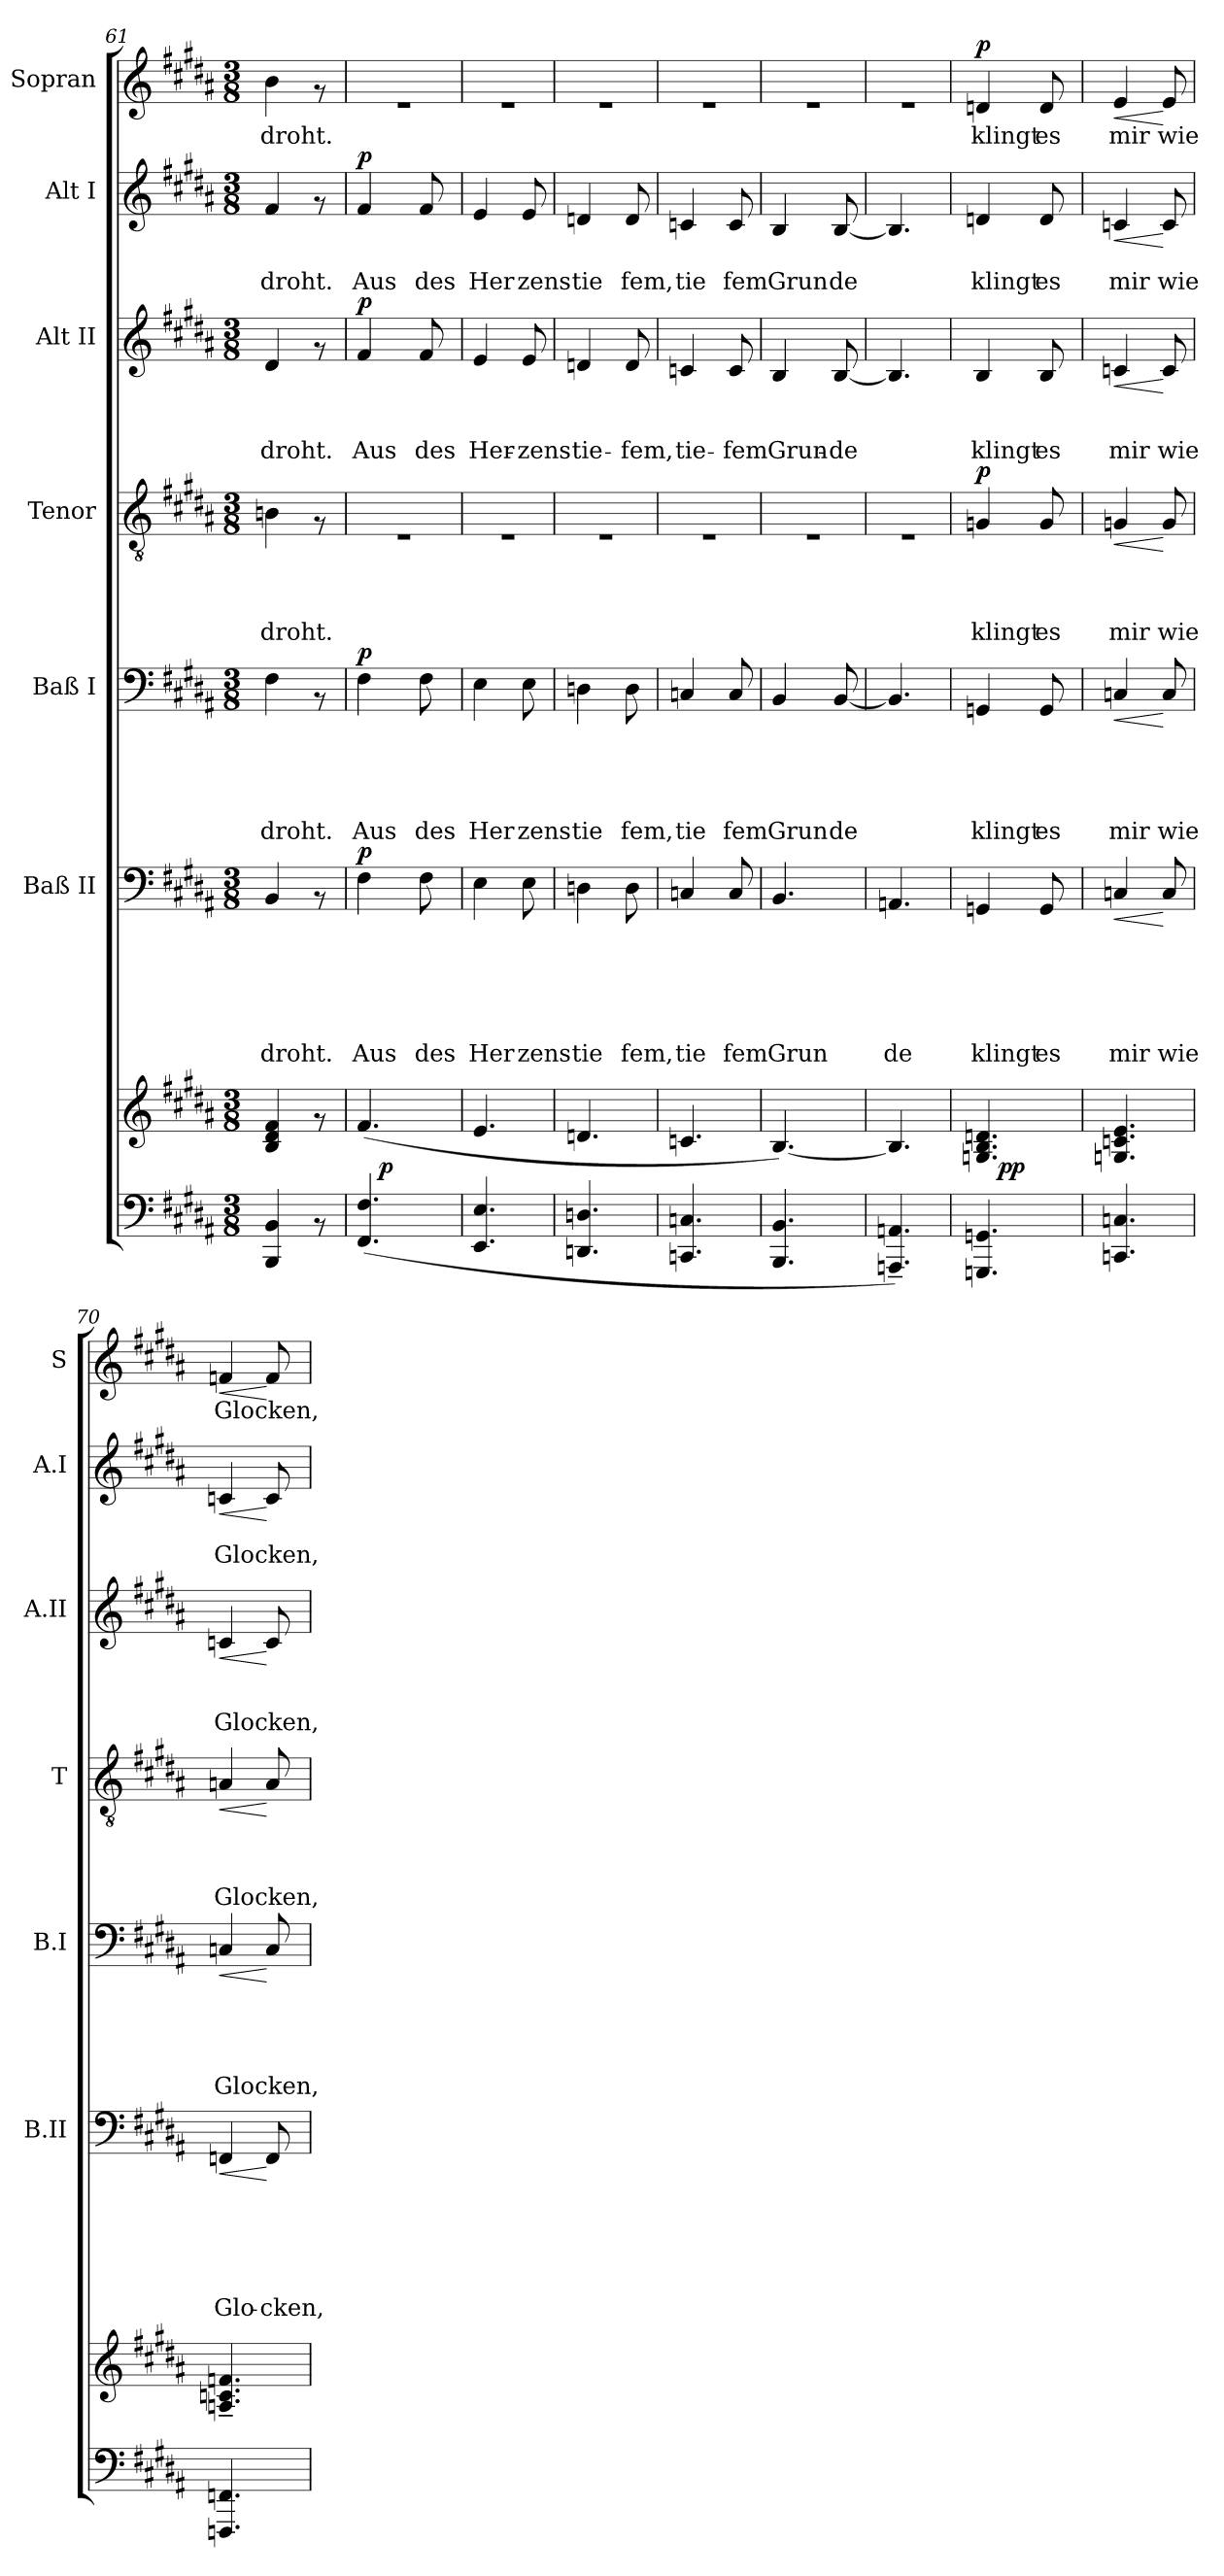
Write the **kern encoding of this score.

**kern	**kern	**dynam	**kern	**text	**text	**text	**text	**text	**text	**dynam	**kern	**text	**text	**text	**text	**text	**dynam	**kern	**text	**text	**text	**text	**dynam	**kern	**text	**text	**text	**dynam	**kern	**text	**text	**dynam	**kern	**text	**dynam
*part8	*part7	*part7	*part6	*part6	*part6	*part6	*part6	*part6	*part6	*part6	*part5	*part5	*part5	*part5	*part5	*part5	*part5	*part4	*part4	*part4	*part4	*part4	*part4	*part3	*part3	*part3	*part3	*part3	*part2	*part2	*part2	*part2	*part1	*part1	*part1
*staff8	*staff7	*staff7	*staff6	*staff6	*staff6	*staff6	*staff6	*staff6	*staff6	*staff6	*staff5	*staff5	*staff5	*staff5	*staff5	*staff5	*staff5	*staff4	*staff4	*staff4	*staff4	*staff4	*staff4	*staff3	*staff3	*staff3	*staff3	*staff3	*staff2	*staff2	*staff2	*staff2	*staff1	*staff1	*staff1
*	*	*	*I"Baß II	*	*	*	*	*	*	*	*I"Baß I	*	*	*	*	*	*	*I"Tenor	*	*	*	*	*	*I"Alt II	*	*	*	*	*I"Alt I	*	*	*	*I"Sopran	*	*
*	*	*	*I'B.II	*	*	*	*	*	*	*	*I'B.I	*	*	*	*	*	*	*I'T	*	*	*	*	*	*I'A.II	*	*	*	*	*I'A.I	*	*	*	*I'S	*	*
*clefF4	*clefG2	*	*clefF4	*	*	*	*	*	*	*	*clefF4	*	*	*	*	*	*	*clefGv2	*	*	*	*	*	*clefG2	*	*	*	*	*clefG2	*	*	*	*clefG2	*	*
*k[f#c#g#d#a#]	*k[f#c#g#d#a#]	*	*k[f#c#g#d#a#]	*	*	*	*	*	*	*	*k[f#c#g#d#a#]	*	*	*	*	*	*	*k[f#c#g#d#a#]	*	*	*	*	*	*k[f#c#g#d#a#]	*	*	*	*	*k[f#c#g#d#a#]	*	*	*	*k[f#c#g#d#a#]	*	*
*B:	*B:	*	*B:	*	*	*	*	*	*	*	*B:	*	*	*	*	*	*	*B:	*	*	*	*	*	*B:	*	*	*	*	*B:	*	*	*	*B:	*	*
*M3/8	*M3/8	*	*M3/8	*	*	*	*	*	*	*	*M3/8	*	*	*	*	*	*	*M3/8	*	*	*	*	*	*M3/8	*	*	*	*	*M3/8	*	*	*	*M3/8	*	*
=61	=61	=61	=61	=61	=61	=61	=61	=61	=61	=61	=61	=61	=61	=61	=61	=61	=61	=61	=61	=61	=61	=61	=61	=61	=61	=61	=61	=61	=61	=61	=61	=61	=61	=61	=61
!	!	!	!	!	!	!	!	!	!LO:LY:b:rj	!	!	!	!	!	!	!LO:LY:b:rj	!	!	!	!	!	!LO:LY:b:rj	!	!	!	!	!LO:LY:b:rj	!	!	!	!LO:LY:b:rj	!	!	!LO:LY:b:rj	!
4BBB/ 4BB/	4B/ 4d#/ 4f#/	.	4BB/	.	.	.	.	.	droht.	.	4F#\	.	.	.	.	droht.	.	4Bn\	.	.	.	droht.	.	4d#/	.	.	droht.	.	4f#/	.	droht.	.	4b\	droht.	.
8rAA	8rf	.	8rAA	.	.	.	.	.	.	.	8rAA	.	.	.	.	.	.	8rF	.	.	.	.	.	8rf	.	.	.	.	8rf	.	.	.	8rf	.	.
!!LO:PB:g=z
=62!	=62!	=62!	=62!	=62!	=62!	=62!	=62!	=62!	=62!	=62!	=62!	=62!	=62!	=62!	=62!	=62!	=62!	=62!	=62!	=62!	=62!	=62!	=62!	=62!	=62!	=62!	=62!	=62!	=62!	=62!	=62!	=62!	=62!	=62!	=62!
!	!	!	!	!	!	!	!	!	!LO:LY:b:rj	!LO:DY:a	!	!	!	!	!	!LO:LY:b:rj	!LO:DY:a	!	!	!	!	!	!	!	!	!	!LO:LY:b:rj	!LO:DY:a	!	!	!LO:LY:b:rj	!LO:DY:a	!	!	!
*	*^	*	*	*	*	*	*	*	*	*	*	*	*	*	*	*	*	*	*	*	*	*	*	*	*	*	*	*	*	*	*	*	*	*	*
(<4.FF#/ 4.F#/	(<4.f#/	16ryy	.	4F#\	.	.	.	.	.	Aus	p	4F#\	.	.	.	.	Aus	p	4.rE	.	.	.	.	.	4f#/	.	.	Aus	p	4f#/	.	Aus	p	4.re	.	.
!	!	!	!LO:DY:b	!	!	!	!	!	!	!	!	!	!	!	!	!	!	!	!	!	!	!	!	!	!	!	!	!	!	!	!	!	!	!	!	!
.	.	4ryy	p	.	.	.	.	.	.	.	.	.	.	.	.	.	.	.	.	.	.	.	.	.	.	.	.	.	.	.	.	.	.	.	.	.
!	!	!	!	!	!	!	!	!	!	!LO:LY:b:rj	!	!	!	!	!	!	!LO:LY:b:rj	!	!	!	!	!	!	!	!	!	!	!LO:LY:b:rj	!	!	!	!LO:LY:b:rj	!	!	!	!
.	.	.	.	8F#\	.	.	.	.	.	des	.	8F#\	.	.	.	.	des	.	.	.	.	.	.	.	8f#/	.	.	des	.	8f#/	.	des	.	.	.	.
.	.	16ryy	.	.	.	.	.	.	.	.	.	.	.	.	.	.	.	.	.	.	.	.	.	.	.	.	.	.	.	.	.	.	.	.	.	.
=63!	=63!	=63!	=63!	=63!	=63!	=63!	=63!	=63!	=63!	=63!	=63!	=63!	=63!	=63!	=63!	=63!	=63!	=63!	=63!	=63!	=63!	=63!	=63!	=63!	=63!	=63!	=63!	=63!	=63!	=63!	=63!	=63!	=63!	=63!	=63!	=63!
!	!	!	!	!	!	!	!	!	!	!LO:LY:b:rj	!	!	!	!	!	!	!LO:LY:b:rj	!	!	!	!	!	!	!	!	!	!	!LO:LY:b:rj	!	!	!	!LO:LY:b:rj	!	!	!	!
*	*v	*v	*	*	*	*	*	*	*	*	*	*	*	*	*	*	*	*	*	*	*	*	*	*	*	*	*	*	*	*	*	*	*	*	*	*
4.EE/ 4.E/	4.e/	.	4E\	.	.	.	.	.	Her	.	4E\	.	.	.	.	Her	.	4.rE	.	.	.	.	.	4e/	.	.	Her-	.	4e/	.	Her	.	4.re	.	.
!	!	!	!	!	!	!	!	!	!LO:LY:b:rj	!	!	!	!	!	!	!LO:LY:b:rj	!	!	!	!	!	!	!	!	!	!	!LO:LY:b:rj	!	!	!	!LO:LY:b:rj	!	!	!	!
.	.	.	8E\	.	.	.	.	.	zens	.	8E\	.	.	.	.	zens	.	.	.	.	.	.	.	8e/	.	.	-zens	.	8e/	.	zens	.	.	.	.
=64!	=64!	=64!	=64!	=64!	=64!	=64!	=64!	=64!	=64!	=64!	=64!	=64!	=64!	=64!	=64!	=64!	=64!	=64!	=64!	=64!	=64!	=64!	=64!	=64!	=64!	=64!	=64!	=64!	=64!	=64!	=64!	=64!	=64!	=64!	=64!
!	!	!	!	!	!	!	!	!	!LO:LY:b:rj	!	!	!	!	!	!	!LO:LY:b:rj	!	!	!	!	!	!	!	!	!	!	!LO:LY:b:rj	!	!	!	!LO:LY:b:rj	!	!	!	!
4.DDn/ 4.Dn/	4.dn/	.	4Dn\	.	.	.	.	.	tie	.	4Dn\	.	.	.	.	tie	.	4.rE	.	.	.	.	.	4dn/	.	.	tie-	.	4dn/	.	tie	.	4.re	.	.
!	!	!	!	!	!	!	!	!	!LO:LY:b:rj	!	!	!	!	!	!	!LO:LY:b:rj	!	!	!	!	!	!	!	!	!	!	!LO:LY:b:rj	!	!	!	!LO:LY:b:rj	!	!	!	!
.	.	.	8D\	.	.	.	.	.	fem,	.	8D\	.	.	.	.	fem,	.	.	.	.	.	.	.	8d/	.	.	-fem,	.	8d/	.	fem,	.	.	.	.
=65!	=65!	=65!	=65!	=65!	=65!	=65!	=65!	=65!	=65!	=65!	=65!	=65!	=65!	=65!	=65!	=65!	=65!	=65!	=65!	=65!	=65!	=65!	=65!	=65!	=65!	=65!	=65!	=65!	=65!	=65!	=65!	=65!	=65!	=65!	=65!
!	!	!	!	!	!	!	!	!	!LO:LY:b:rj	!	!	!	!	!	!	!LO:LY:b:rj	!	!	!	!	!	!	!	!	!	!	!LO:LY:b:rj	!	!	!	!LO:LY:b:rj	!	!	!	!
4.CCn/ 4.Cn/	4.cn/	.	4Cn/	.	.	.	.	.	tie	.	4Cn/	.	.	.	.	tie	.	4.rE	.	.	.	.	.	4cn/	.	.	tie-	.	4cn/	.	tie	.	4.re	.	.
!	!	!	!	!	!	!	!	!	!LO:LY:b:rj	!	!	!	!	!	!	!LO:LY:b:rj	!	!	!	!	!	!	!	!	!	!	!LO:LY:b:rj	!	!	!	!LO:LY:b:rj	!	!	!	!
.	.	.	8C/	.	.	.	.	.	fem	.	8C/	.	.	.	.	fem	.	.	.	.	.	.	.	8c/	.	.	-fem	.	8c/	.	fem	.	.	.	.
=66!	=66!	=66!	=66!	=66!	=66!	=66!	=66!	=66!	=66!	=66!	=66!	=66!	=66!	=66!	=66!	=66!	=66!	=66!	=66!	=66!	=66!	=66!	=66!	=66!	=66!	=66!	=66!	=66!	=66!	=66!	=66!	=66!	=66!	=66!	=66!
!	!	!	!	!	!	!	!	!	!LO:LY:b:rj	!	!	!	!	!	!	!LO:LY:b:rj	!	!	!	!	!	!	!	!	!	!	!LO:LY:b:rj	!	!	!	!LO:LY:b:rj	!	!	!	!
4.BBB/ 4.BB/	[<4.B/)	.	4.BB/	.	.	.	.	.	Grun	.	4BB/	.	.	.	.	Grun	.	4.rE	.	.	.	.	.	4B/	.	.	Grun-	.	4B/	.	Grun	.	4.re	.	.
!	!	!	!	!	!	!	!	!	!	!	!	!	!	!	!	!LO:LY:b:rj	!	!	!	!	!	!	!	!	!	!	!LO:LY:b:rj	!	!	!	!LO:LY:b:rj	!	!	!	!
.	.	.	.	.	.	.	.	.	.	.	[<8BB/	.	.	.	.	de	.	.	.	.	.	.	.	[<8B/	.	.	-de	.	[<8B/	.	de	.	.	.	.
=67!	=67!	=67!	=67!	=67!	=67!	=67!	=67!	=67!	=67!	=67!	=67!	=67!	=67!	=67!	=67!	=67!	=67!	=67!	=67!	=67!	=67!	=67!	=67!	=67!	=67!	=67!	=67!	=67!	=67!	=67!	=67!	=67!	=67!	=67!	=67!
!	!	!	!	!	!	!	!	!	!LO:LY:b:rj	!	!	!	!	!	!	!	!	!	!	!	!	!	!	!	!	!	!	!	!	!	!	!	!	!	!
4.AAAn/~< 4.AAn/~<)	4.B/]	.	4.AAn/	.	.	.	.	.	de	.	4.BB/]	.	.	.	.	.	.	4.rE	.	.	.	.	.	4.B/]	.	.	.	.	4.B/]	.	.	.	4.re	.	.
=68!	=68!	=68!	=68!	=68!	=68!	=68!	=68!	=68!	=68!	=68!	=68!	=68!	=68!	=68!	=68!	=68!	=68!	=68!	=68!	=68!	=68!	=68!	=68!	=68!	=68!	=68!	=68!	=68!	=68!	=68!	=68!	=68!	=68!	=68!	=68!
!	!	!	!	!	!	!	!	!	!LO:LY:b:rj	!	!	!	!	!	!	!LO:LY:b:rj	!	!	!	!	!	!LO:LY:b:rj	!LO:DY:a	!	!	!	!LO:LY:b:rj	!	!	!	!LO:LY:b:rj	!	!	!LO:LY:b:rj	!LO:DY:a
*	*^	*	*	*	*	*	*	*	*	*	*	*	*	*	*	*	*	*	*	*	*	*	*	*	*	*	*	*	*	*	*	*	*	*	*
4.GGGn/ 4.GGn/	4.Gn/ 4.B/ 4.dn/	16ryy	.	4GGn/	.	.	.	.	.	klingt	.	4GGn/	.	.	.	.	klingt	.	4Gn/	.	.	.	klingt	p	4B/	.	.	klingt	.	4dn/	.	klingt	.	4dn/	klingt	p
!	!	!	!LO:DY:b	!	!	!	!	!	!	!	!	!	!	!	!	!	!	!	!	!	!	!	!	!	!	!	!	!	!	!	!	!	!	!	!	!
.	.	4ryy	pp	.	.	.	.	.	.	.	.	.	.	.	.	.	.	.	.	.	.	.	.	.	.	.	.	.	.	.	.	.	.	.	.	.
!	!	!	!	!	!	!	!	!	!	!LO:LY:b:rj	!	!	!	!	!	!	!LO:LY:b:rj	!	!	!	!	!	!LO:LY:b:rj	!	!	!	!	!LO:LY:b:rj	!	!	!	!LO:LY:b:rj	!	!	!LO:LY:b:rj	!
.	.	.	.	8GG/	.	.	.	.	.	es	.	8GG/	.	.	.	.	es	.	8G/	.	.	.	es	.	8B/	.	.	es	.	8d/	.	es	.	8d/	es	.
.	.	16ryy	.	.	.	.	.	.	.	.	.	.	.	.	.	.	.	.	.	.	.	.	.	.	.	.	.	.	.	.	.	.	.	.	.	.
=69!	=69!	=69!	=69!	=69!	=69!	=69!	=69!	=69!	=69!	=69!	=69!	=69!	=69!	=69!	=69!	=69!	=69!	=69!	=69!	=69!	=69!	=69!	=69!	=69!	=69!	=69!	=69!	=69!	=69!	=69!	=69!	=69!	=69!	=69!	=69!	=69!
!	!	!	!	!	!	!	!	!	!	!LO:LY:b:rj	!LO:HP:b	!	!	!	!	!	!LO:LY:b:rj	!LO:HP:b	!	!	!	!	!LO:LY:b:rj	!LO:HP:b	!	!	!	!LO:LY:b:rj	!LO:HP:b	!	!	!LO:LY:b:rj	!LO:HP:b	!	!LO:LY:b:rj	!LO:HP:b
*	*v	*v	*	*	*	*	*	*	*	*	*	*	*	*	*	*	*	*	*	*	*	*	*	*	*	*	*	*	*	*	*	*	*	*	*	*
4.CCn/ 4.Cn/	4.Gn/ 4.cn/ 4.e/	.	4Cn/	.	.	.	.	.	mir	<	4Cn/	.	.	.	.	mir	<	4Gn/	.	.	.	mir	<	4cn/	.	.	mir	<	4cn/	.	mir	<	4e/	mir	<
!	!	!	!	!	!	!	!	!	!LO:LY:b:rj	!	!	!	!	!	!	!LO:LY:b:rj	!	!	!	!	!	!LO:LY:b:rj	!	!	!	!	!LO:LY:b:rj	!	!	!	!LO:LY:b:rj	!	!	!LO:LY:b:rj	!
.	.	.	8C/	.	.	.	.	.	wie	[	8C/	.	.	.	.	wie	[	8G/	.	.	.	wie	[	8c/	.	.	wie	[	8c/	.	wie	[	8e/	wie	[
!!LO:PB:g=z
=70!	=70!	=70!	=70!	=70!	=70!	=70!	=70!	=70!	=70!	=70!	=70!	=70!	=70!	=70!	=70!	=70!	=70!	=70!	=70!	=70!	=70!	=70!	=70!	=70!	=70!	=70!	=70!	=70!	=70!	=70!	=70!	=70!	=70!	=70!	=70!
!	!	!	!	!	!	!	!	!	!LO:LY:b:rj	!LO:HP:b	!	!	!	!	!	!LO:LY:b:rj	!LO:HP:b	!	!	!	!	!LO:LY:b:rj	!LO:HP:b	!	!	!	!LO:LY:b:rj	!LO:HP:b	!	!	!LO:LY:b:rj	!LO:HP:b	!	!LO:LY:b:rj	!LO:HP:b
4.FFFn/ 4.FFn/	4.An/~< 4.cn/~< 4.fn/~<	.	4FFn/	.	.	.	.	.	Glo-	<	4Cn/	.	.	.	.	Glo	<	4An/	.	.	.	Glo	<	4cn/	.	.	Glo	<	4cn/	.	Glo	<	4fn/	Glo	<
!	!	!	!	!	!	!	!	!	!LO:LY:b:rj	!	!	!	!	!	!	!LO:LY:b:rj	!	!	!	!	!	!LO:LY:b:rj	!	!	!	!	!LO:LY:b:rj	!	!	!	!LO:LY:b:rj	!	!	!LO:LY:b:rj	!
.	.	.	8FF/	.	.	.	.	.	-cken,	[	8C/	.	.	.	.	cken,	[	8A/	.	.	.	cken,	[	8c/	.	.	cken,	[	8c/	.	cken,	[	8f/	cken,	[
=!	=!	=!	=!	=!	=!	=!	=!	=!	=!	=!	=!	=!	=!	=!	=!	=!	=!	=!	=!	=!	=!	=!	=!	=!	=!	=!	=!	=!	=!	=!	=!	=!	=!	=!	=!
*-	*-	*-	*-	*-	*-	*-	*-	*-	*-	*-	*-	*-	*-	*-	*-	*-	*-	*-	*-	*-	*-	*-	*-	*-	*-	*-	*-	*-	*-	*-	*-	*-	*-	*-	*-
